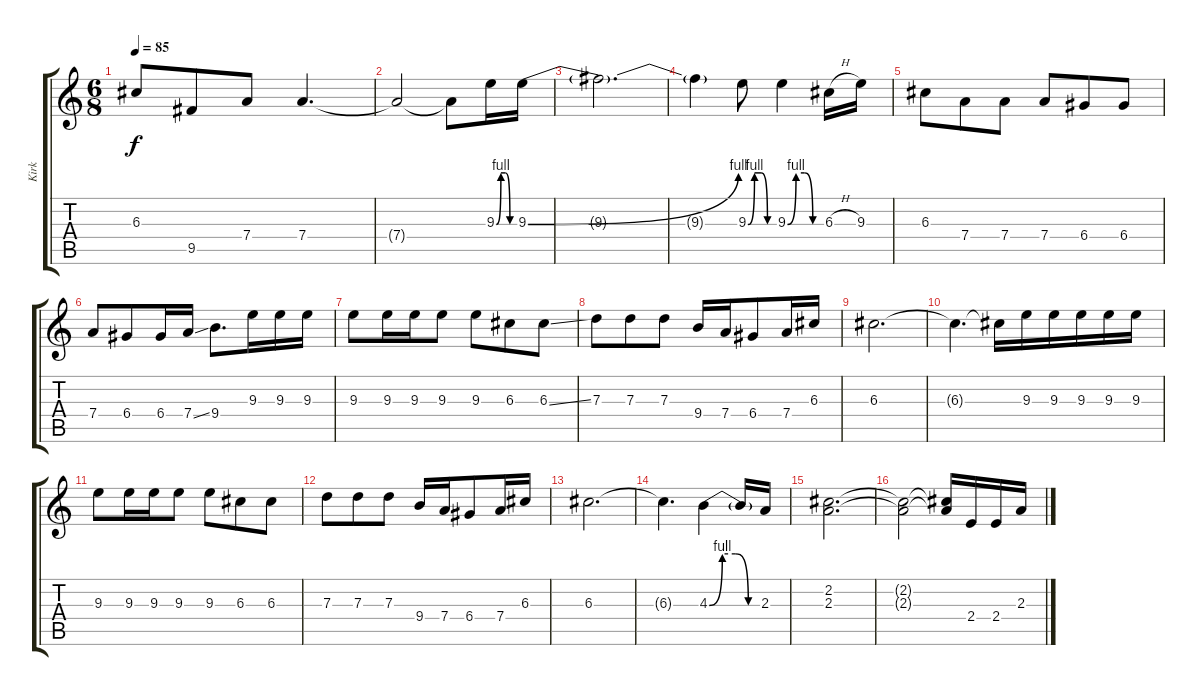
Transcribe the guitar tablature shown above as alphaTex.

\track ("Kirk" "Kirk") {instrument distortionguitar}
\staff {score tabs}
\tuning (E4 B3 G3 D3 A2 E2) {hide}
\ts (6 8)
\tempo 85
\clef g2
\ks c
6.3.8{dy f} 9.5.8 7.4.8 7.4.4{d} |
7.4{t}.2 7.4{t}.8 9.3{be (custom 0 0 15 4 30 4 45 0 60 0)}.16 9.3{be (bend 0 0 60 4)}.16 |
9.3{t}.2{d} |
9.3{t}.4 9.3{be (custom 0 0 15 4 30 4 45 0 60 0)}.8 9.3{be (custom 0 0 15 4 30 4 45 0 60 0)}.4 6.3{h}.16 9.3.16 |
6.3.8 7.4.8 7.4.8 7.4.8 6.4.8 6.4.8 |
7.4.8 6.4.8 6.4.16 7.4{ss}.16 9.4.8{d} 9.3.16 9.3.16 9.3.16 |
9.3.8 9.3.16 9.3.16 9.3.8 9.3.8 6.3.8 6.3{ss}.8 |
7.3.8 7.3.8 7.3.8 9.4.16 7.4.16 6.4.8 7.4.16 6.3.16 |
6.3.2{d} |
6.3{t}.4{d} 6.3{t}.16 9.3.16 9.3.16 9.3.16 9.3.16 9.3.16 |
9.3.8 9.3.16 9.3.16 9.3.8 9.3.8 6.3.8 6.3.8 |
7.3.8 7.3.8 7.3.8 9.4.16 7.4.16 6.4.8 7.4.16 6.3.16 |
6.3.2{d} |
6.3{t}.4{d} 4.3{be (custom 0 0 15 4 30 4 45 0 60 0)}.4 4.3{t}.16 2.3.16 |
(2.2 2.3).2{d} |
(2.2{t} 2.3{t}).2 (2.2{t} 2.3{t}).16 2.4.16 2.4.16 2.3.16
